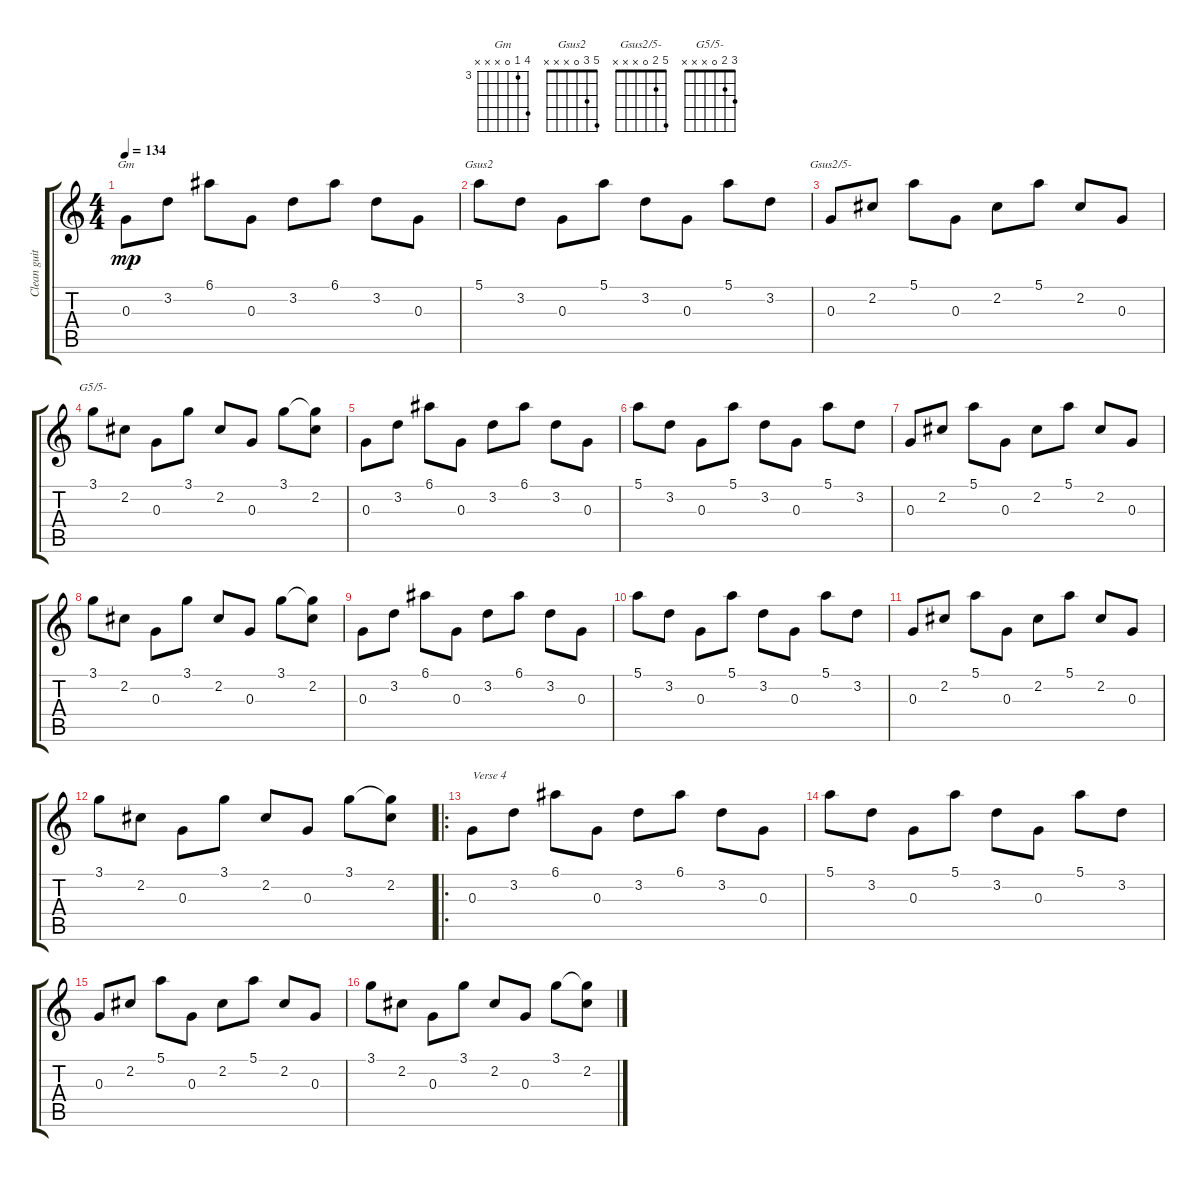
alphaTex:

\track ("Clean guitar" "Clean guit") {instrument acousticguitarsteel}
\staff {score tabs}
\tuning (E4 B3 G3 D3 A2 E2) {hide}
\chord ("Gm" 6 3 0 x x x) {firstfret 3}
\chord ("Gsus2" 5 3 0 x x x)
\chord ("Gsus2/5-" 5 2 0 x x x)
\chord ("G5/5-" 3 2 0 x x x)
\ts (4 4)
\tempo 134
\clef g2
\ks c
0.3.8{ch "Gm" dy mp} 3.2.8 6.1.8 0.3.8 3.2.8 6.1.8 3.2.8 0.3.8 |
5.1.8{ch "Gsus2"} 3.2.8 0.3.8 5.1.8 3.2.8 0.3.8 5.1.8 3.2.8 |
0.3.8{ch "Gsus2/5-"} 2.2.8 5.1.8 0.3.8 2.2.8 5.1.8 2.2.8 0.3.8 |
3.1.8{ch "G5/5-"} 2.2.8 0.3.8 3.1.8 2.2.8 0.3.8 3.1.8 (3.1{t} 2.2).8 |
0.3.8 3.2.8 6.1.8 0.3.8 3.2.8 6.1.8 3.2.8 0.3.8 |
5.1.8 3.2.8 0.3.8 5.1.8 3.2.8 0.3.8 5.1.8 3.2.8 |
0.3.8 2.2.8 5.1.8 0.3.8 2.2.8 5.1.8 2.2.8 0.3.8 |
3.1.8 2.2.8 0.3.8 3.1.8 2.2.8 0.3.8 3.1.8 (3.1{t} 2.2).8 |
0.3.8 3.2.8 6.1.8 0.3.8 3.2.8 6.1.8 3.2.8 0.3.8 |
5.1.8 3.2.8 0.3.8 5.1.8 3.2.8 0.3.8 5.1.8 3.2.8 |
0.3.8 2.2.8 5.1.8 0.3.8 2.2.8 5.1.8 2.2.8 0.3.8 |
3.1.8 2.2.8 0.3.8 3.1.8 2.2.8 0.3.8 3.1.8 (3.1{t} 2.2).8 |
\ro
0.3.8{txt "Verse 4"} 3.2.8 6.1.8 0.3.8 3.2.8 6.1.8 3.2.8 0.3.8 |
5.1.8 3.2.8 0.3.8 5.1.8 3.2.8 0.3.8 5.1.8 3.2.8 |
0.3.8 2.2.8 5.1.8 0.3.8 2.2.8 5.1.8 2.2.8 0.3.8 |
3.1.8 2.2.8 0.3.8 3.1.8 2.2.8 0.3.8 3.1.8 (3.1{t} 2.2).8
